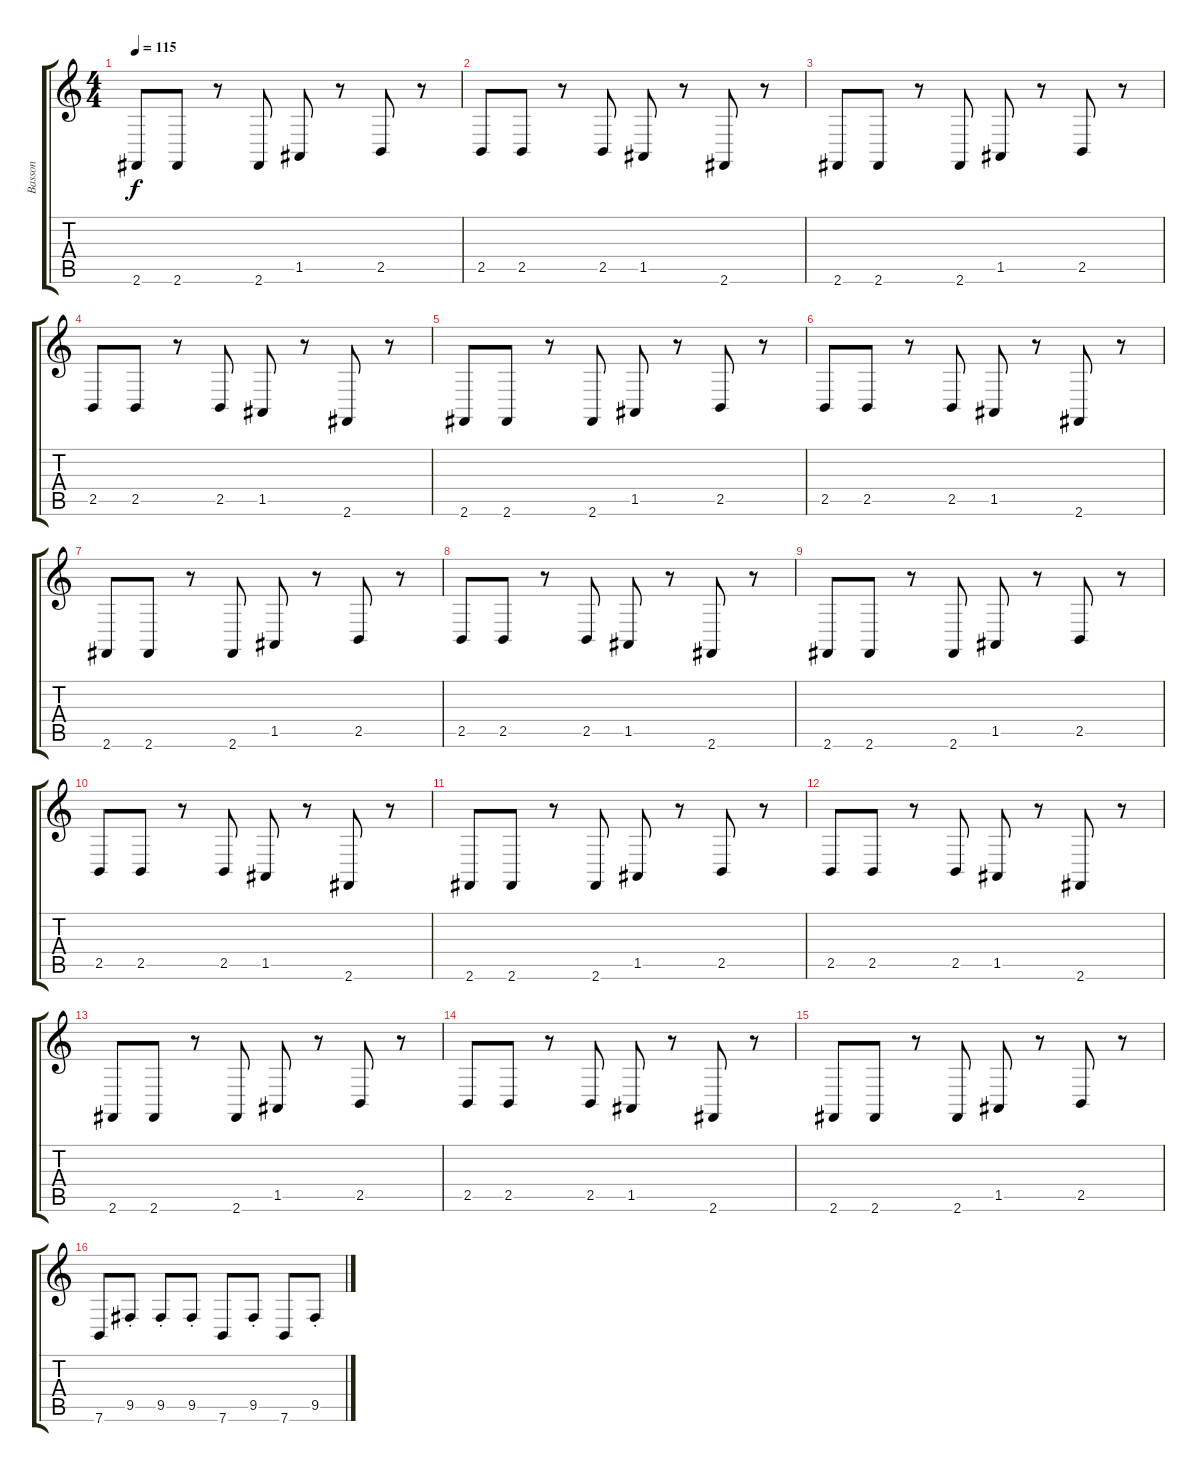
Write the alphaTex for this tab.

\track ("Basson" "Basson") {instrument bassoon}
\staff {score tabs}
\tuning (E4 B3 G3 D3 A2 E2) {hide}
\ts (4 4)
\tempo 115
\clef g2
\ks c
2.6.8{dy f} 2.6.8 r.8 2.6.8 1.5.8 r.8 2.5.8 r.8 |
2.5.8 2.5.8 r.8 2.5.8 1.5.8 r.8 2.6.8 r.8 |
2.6.8 2.6.8 r.8 2.6.8 1.5.8 r.8 2.5.8 r.8 |
2.5.8 2.5.8 r.8 2.5.8 1.5.8 r.8 2.6.8 r.8 |
2.6.8 2.6.8 r.8 2.6.8 1.5.8 r.8 2.5.8 r.8 |
2.5.8 2.5.8 r.8 2.5.8 1.5.8 r.8 2.6.8 r.8 |
2.6.8 2.6.8 r.8 2.6.8 1.5.8 r.8 2.5.8 r.8 |
2.5.8 2.5.8 r.8 2.5.8 1.5.8 r.8 2.6.8 r.8 |
2.6.8 2.6.8 r.8 2.6.8 1.5.8 r.8 2.5.8 r.8 |
2.5.8 2.5.8 r.8 2.5.8 1.5.8 r.8 2.6.8 r.8 |
2.6.8 2.6.8 r.8 2.6.8 1.5.8 r.8 2.5.8 r.8 |
2.5.8 2.5.8 r.8 2.5.8 1.5.8 r.8 2.6.8 r.8 |
2.6.8 2.6.8 r.8 2.6.8 1.5.8 r.8 2.5.8 r.8 |
2.5.8 2.5.8 r.8 2.5.8 1.5.8 r.8 2.6.8 r.8 |
2.6.8 2.6.8 r.8 2.6.8 1.5.8 r.8 2.5.8 r.8 |
7.6.8 9.5{st}.8 9.5{st}.8 9.5{st}.8 7.6.8 9.5{st}.8 7.6.8 9.5{st}.8
